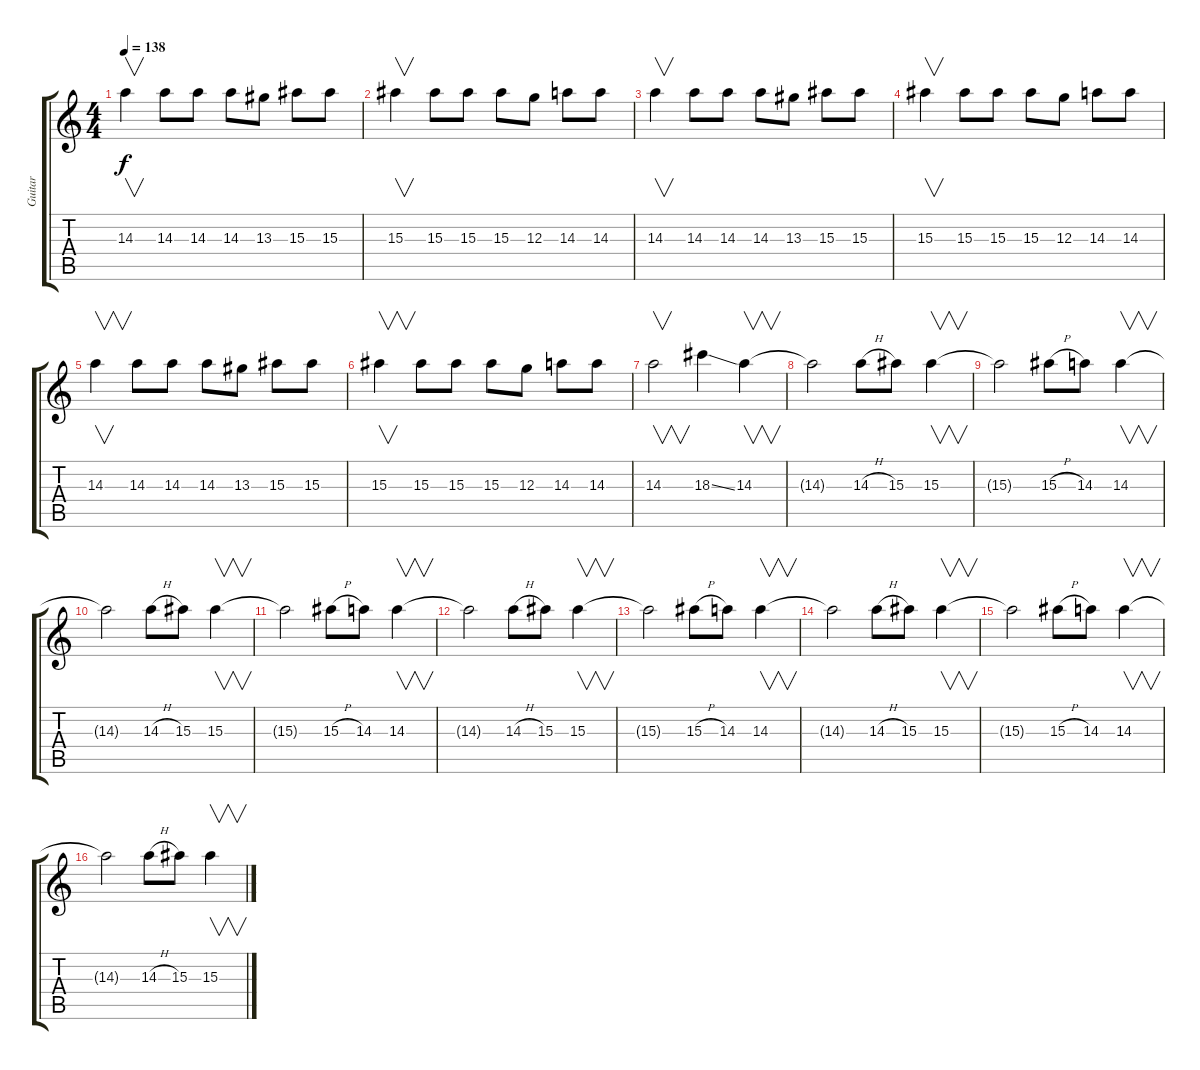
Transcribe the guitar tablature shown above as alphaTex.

\track ("Guitar" "Guitar") {instrument distortionguitar}
\staff {score tabs}
\tuning (E4 B3 G3 D3 A2 D2) {hide}
\ts (4 4)
\tempo 138
\clef g2
\ks c
14.3.4{v dy f} 14.3.8 14.3.8 14.3.8 13.3.8 15.3.8 15.3.8 |
15.3.4{v} 15.3.8 15.3.8 15.3.8 12.3.8 14.3.8 14.3.8 |
14.3.4{v} 14.3.8 14.3.8 14.3.8 13.3.8 15.3.8 15.3.8 |
15.3.4{v} 15.3.8 15.3.8 15.3.8 12.3.8 14.3.8 14.3.8 |
14.3.4{v} 14.3.8 14.3.8 14.3.8 13.3.8 15.3.8 15.3.8 |
15.3.4{v} 15.3.8 15.3.8 15.3.8 12.3.8 14.3.8 14.3.8 |
14.3.2{v} 18.3{ss}.4 14.3.4{v} |
14.3{t}.2 14.3{h}.8 15.3.8 15.3.4{v} |
15.3{t}.2 15.3{h}.8 14.3.8 14.3.4{v} |
14.3{t}.2 14.3{h}.8 15.3.8 15.3.4{v} |
15.3{t}.2 15.3{h}.8 14.3.8 14.3.4{v} |
14.3{t}.2 14.3{h}.8 15.3.8 15.3.4{v} |
15.3{t}.2 15.3{h}.8 14.3.8 14.3.4{v} |
14.3{t}.2 14.3{h}.8 15.3.8 15.3.4{v} |
15.3{t}.2 15.3{h}.8 14.3.8 14.3.4{v} |
14.3{t}.2 14.3{h}.8 15.3.8 15.3.4{v}
